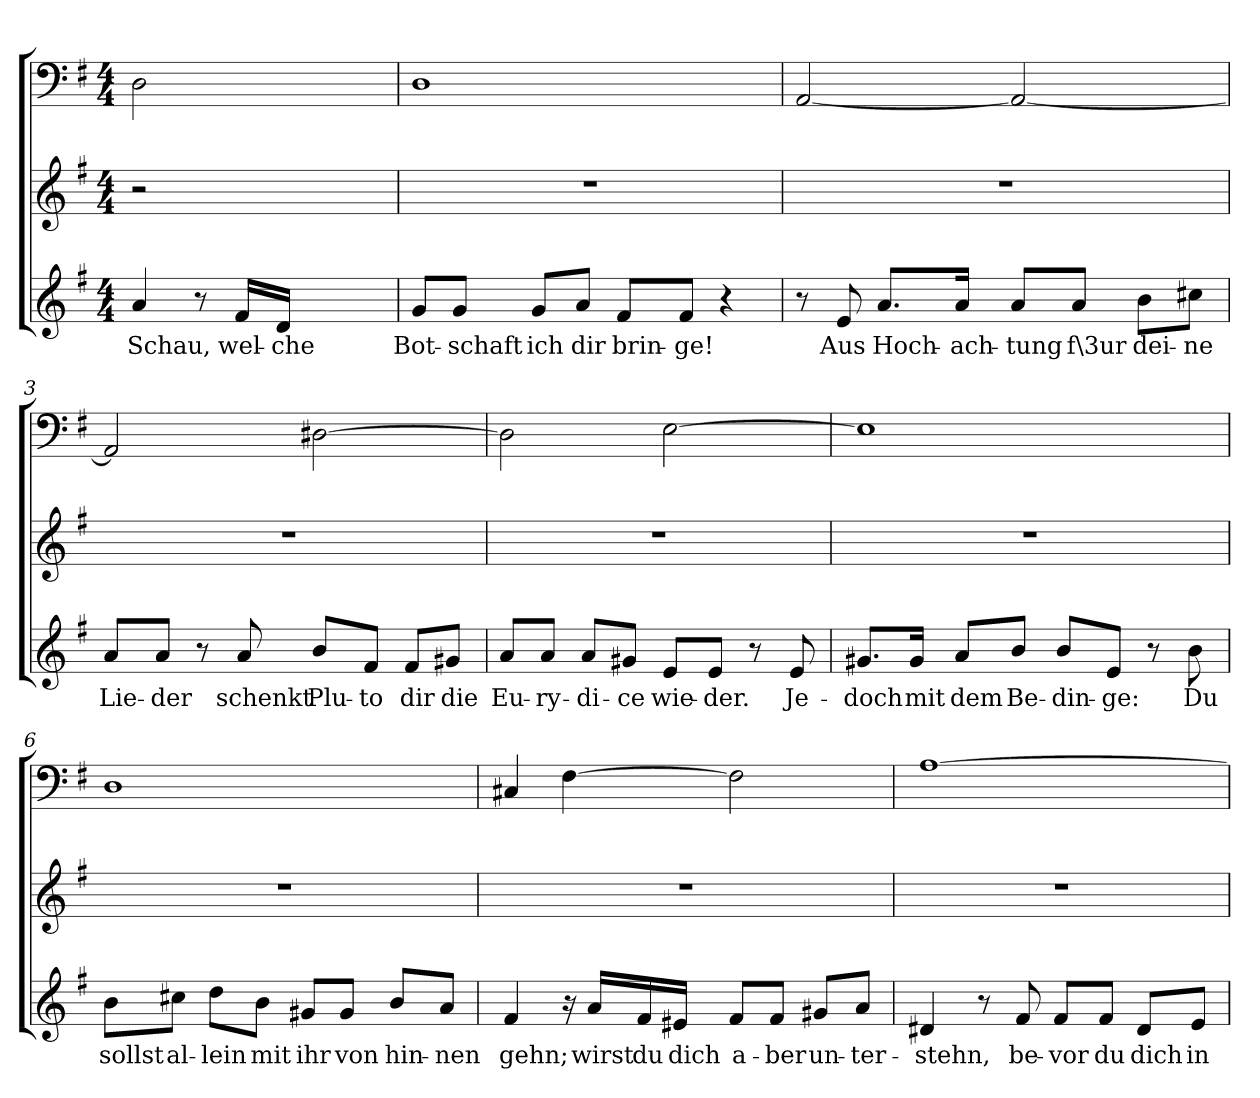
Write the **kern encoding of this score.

**kern	**text	**kern	**kern
*part3	*part3	*part2	*part1
*staff3	*staff3	*staff2	*staff1
*clefG2	*	*clefG2	*clefF4
*k[f#]	*	*k[f#]	*k[f#]
*G:	*	*G:	*G:
*M4/4	*	*M4/4	*M4/4
=	=	=	=
4a/	Schau,	2r	2D\
8r	.	.	.
16f#/LL	wel-	.	.
16d/JJ	-che	.	.
2ryy	.	2ryy	2ryy
=1	=1	=1	=1
8g/L	Bot-	1r	1D\
8g/J	-schaft	.	.
8g/L	ich	.	.
8a/J	dir	.	.
8f#/L	brin-	.	.
8f#/J	-ge!	.	.
4r	.	.	.
=2	=2	=2	=2
8r	.	1r	[2AA/
8e/	Aus	.	.
8.a/L	Hoch-	.	.
16a/Jk	-ach-	.	.
8a/L	-tung	.	2AA/_
8a/J	f\3ur	.	.
8b\L	dei-	.	.
8cc#X\J	-ne	.	.
=3	=3	=3	=3
8a/L	Lie-	1r	2AA/]
8a/J	-der	.	.
8r	.	.	.
8a/	schenkt	.	.
8b/L	Plu-	.	[2D#X\
8f#/J	-to	.	.
8f#/L	dir	.	.
8g#X/J	die	.	.
=4	=4	=4	=4
8a/L	Eu-	1r	2D#\]
8a/J	-ry-	.	.
8a/L	-di-	.	.
8g#X/J	-ce	.	.
8e/L	wie-	.	[2E\
8e/J	-der.	.	.
8r	.	.	.
8e/	Je-	.	.
=5	=5	=5	=5
8.g#X/L	-doch	1r	1E\]
16g#/Jk	mit	.	.
8a/L	dem	.	.
8b/J	Be-	.	.
8b/L	-din-	.	.
8e/J	-ge:	.	.
8r	.	.	.
8b\	Du	.	.
=6	=6	=6	=6
8b\L	sollst	1r	1D\
8cc#X\J	al-	.	.
8dd\L	-lein	.	.
8b\J	mit	.	.
8g#X/L	ihr	.	.
8g#/J	von	.	.
8b/L	hin-	.	.
8a/J	-nen	.	.
=7	=7	=7	=7
4f#/	gehn;	1r	4C#X/
16r	.	.	[4F#\
16a/LL	wirst	.	.
16f#/	du	.	.
16e#X/JJ	dich	.	.
8f#/L	a-	.	2F#\]
8f#/J	-ber	.	.
8g#X/L	un-	.	.
8a/J	-ter-	.	.
=8	=8	=8	=8
4d#X/	-stehn,	1r	[1A\
8r	.	.	.
8f#/	be-	.	.
8f#/L	-vor	.	.
8f#/J	du	.	.
8d#/L	dich	.	.
8e/J	in	.	.
=	=	=	=
*-	*-	*-	*-
